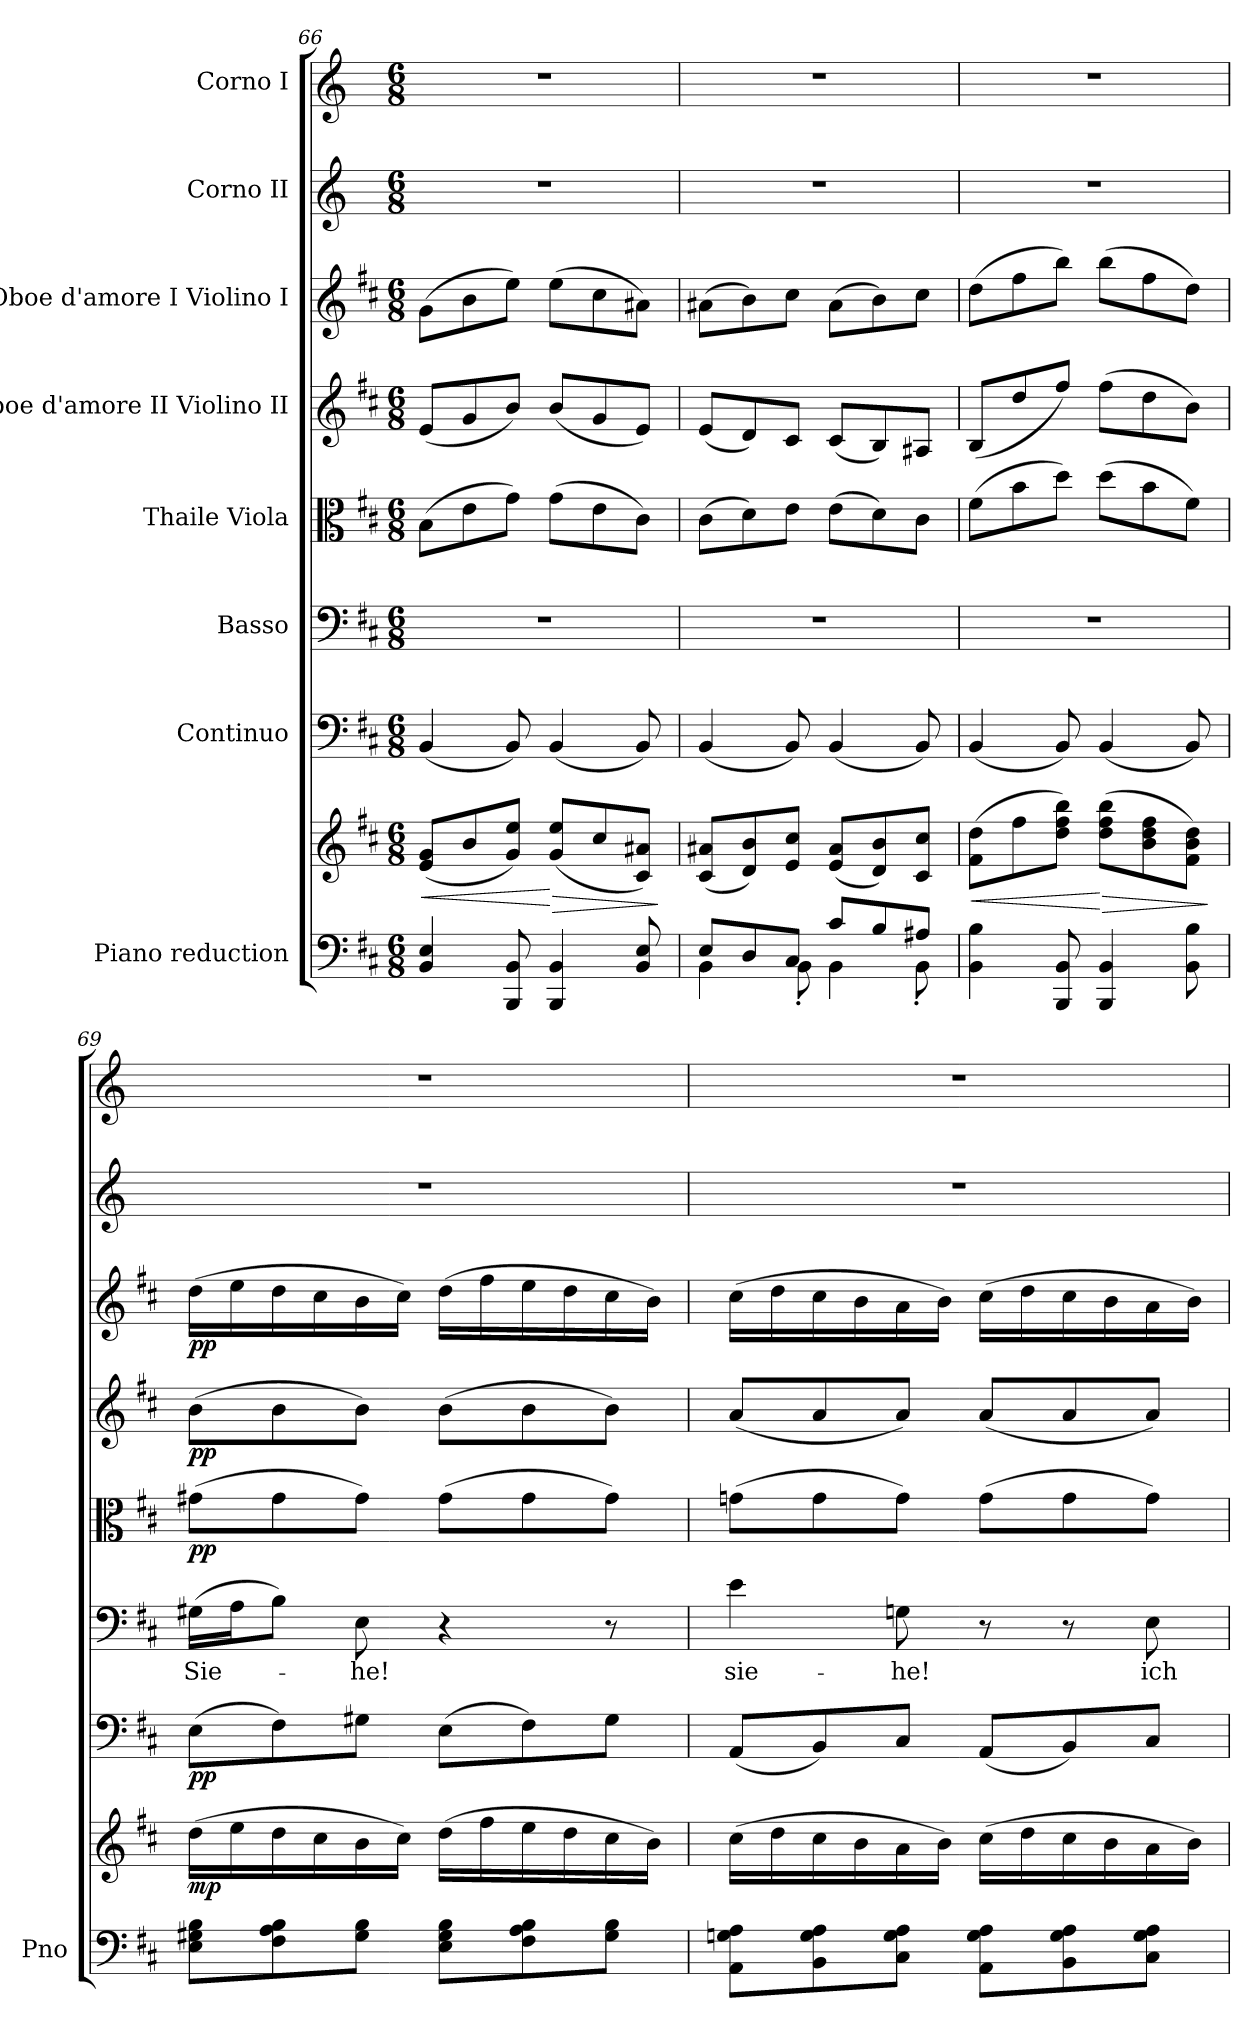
**kern	**kern	**dynam	**kern	**dynam	**kern	**text	**kern	**dynam	**kern	**dynam	**kern	**dynam	**kern	**kern
*part8	*part8	*part8	*part7	*part7	*part6	*part6	*part5	*part5	*part4	*part4	*part3	*part3	*part2	*part1
*staff9	*staff8	*staff8/9	*staff7	*staff7	*staff6	*staff6	*staff5	*staff5	*staff4	*staff4	*staff3	*staff3	*staff2	*staff1
*I"Piano reduction	*	*	*I"Continuo	*	*I"Basso	*	*I"Thaile Viola	*	*I"Oboe d'amore II Violino II	*	*I"Oboe d'amore I Violino I	*	*I"Corno II	*I"Corno I
*I'Pno	*	*	*	*	*	*	*	*	*	*	*	*	*	*
*clefF4	*clefG2	*	*clefF4	*	*clefF4	*	*clefC3	*	*clefG2	*	*clefG2	*	*clefG2	*clefG2
*	*	*	*	*	*	*	*	*	*	*	*	*	*ITrd3c5	*ITrd3c5
*k[f#c#]	*k[f#c#]	*	*k[f#c#]	*	*k[f#c#]	*	*k[f#c#]	*	*k[f#c#]	*	*k[f#c#]	*	*k[f#]	*k[f#]
*M6/8	*M6/8	*	*M6/8	*	*M6/8	*	*M6/8	*	*M6/8	*	*M6/8	*	*M6/8	*M6/8
=66	=66	=66	=66	=66	=66	=66	=66	=66	=66	=66	=66	=66	=66	=66
!	!	!LO:HP:b	!	!	!	!	!	!	!	!	!	!	!	!
4BB/ 4E/	(<8e/ 8g/L	<	(<4BB/	.	2.r	.	(>8B\L	.	(<8e/L	.	(>8g\L	.	2.r	2.r
.	8b/	.	.	.	.	.	8e\	.	8g/	.	8b\	.	.	.
8BBB/ 8BB/	8g/ 8ee/J)	.	8BB/)	.	.	.	8g\J)	.	8b/J)	.	8ee\J)	.	.	.
!	!	!LO:HP:n=1:b	!	!	!	!	!	!	!	!	!	!	!	!
4BBB/ 4BB/	(<8g/ 8ee/L	[ >	(<4BB/	.	.	.	(>8g\L	.	(<8b/L	.	(>8ee\L	.	.	.
.	8cc#/	.	.	.	.	.	8e\	.	8g/	.	8cc#\	.	.	.
8BB/ 8E/	8c#/ 8a#X/J)	.	8BB/)	.	.	.	8c#\J)	.	8e/J)	.	8a#X\J)	.	.	.
.	.	]	.	.	.	.	.	.	.	.	.	.	.	.
!!LO:PB:g=z
=67	=67	=67	=67	=67	=67	=67	=67	=67	=67	=67	=67	=67	=67	=67
*^	*	*	*	*	*	*	*	*	*	*	*	*	*	*
8E/L	4BB\	(<8c#/ 8a#X/L	.	(<4BB/	.	2.r	.	(>8c#\L	.	(<8e/L	.	(>8a#X\L	.	2.r	2.r
8D/	.	8d/ 8b/)	.	.	.	.	.	8d\)	.	8d/)	.	8b\)	.	.	.
8C#/J	8BB'\	8e/ 8cc#/J	.	8BB/)	.	.	.	8e\J	.	8c#/J	.	8cc#\J	.	.	.
8c#/L	4BB\	(<8e/ 8a#/L	.	(<4BB/	.	.	.	(>8e\L	.	(<8c#/L	.	(>8a#\L	.	.	.
8B/	.	8d/ 8b/)	.	.	.	.	.	8d\)	.	8B/)	.	8b\)	.	.	.
8A#X/J	8BB'\	8c#/ 8cc#/J	.	8BB/)	.	.	.	8c#\J	.	8A#X/J	.	8cc#\J	.	.	.
=68	=68	=68	=68	=68	=68	=68	=68	=68	=68	=68	=68	=68	=68	=68	=68
!	!	!	!LO:HP:b	!	!	!	!	!	!	!	!	!	!	!	!
*v	*v	*	*	*	*	*	*	*	*	*	*	*	*	*	*
4BB\ 4B\	(>8f#\ 8dd\L	<	(<4BB/	.	2.r	.	(>8f#\L	.	(<8B/L	.	(>8dd\L	.	2.r	2.r
.	8ff#\	.	.	.	.	.	8b\	.	8dd/	.	8ff#\	.	.	.
8BBB/ 8BB/	8dd\ 8ff#\ 8bb\J)	.	8BB/)	.	.	.	8dd\J)	.	8ff#/J)	.	8bb\J)	.	.	.
!	!	!LO:HP:n=1:b	!	!	!	!	!	!	!	!	!	!	!	!
4BBB/ 4BB/	(>8dd\ 8ff#\ 8bb\L	[ >	(<4BB/	.	.	.	(>8dd\L	.	(>8ff#\L	.	(>8bb\L	.	.	.
.	8b\ 8dd\ 8ff#\	.	.	.	.	.	8b\	.	8dd\	.	8ff#\	.	.	.
8BB\ 8B\	8f#\ 8b\ 8dd\J)	.	8BB/)	.	.	.	8f#\J)	.	8b\J)	.	8dd\J)	.	.	.
.	.	]	.	.	.	.	.	.	.	.	.	.	.	.
=69	=69	=69	=69	=69	=69	=69	=69	=69	=69	=69	=69	=69	=69	=69
!	!	!LO:DY:b	!	!LO:DY:b	!	!LO:LY:b	!	!LO:DY:b	!	!LO:DY:b	!	!LO:DY:b	!	!
8E\ 8G#X\ 8B\L	(>16dd\LL	mp	(>8E\L	pp	(>16G#X\LL	Sie-	(>8g#X\L	pp	(>8b\L	pp	(>16dd\LL	pp	2.r	2.r
.	16ee\	.	.	.	16A\J	.	.	.	.	.	16ee\	.	.	.
8F#\ 8A\ 8B\	16dd\	.	8F#\)	.	8B\J)	.	8g#\	.	8b\	.	16dd\	.	.	.
.	16cc#\	.	.	.	.	.	.	.	.	.	16cc#\	.	.	.
!	!	!	!	!	!	!LO:LY:b	!	!	!	!	!	!	!	!
8G#\ 8B\J	16b\	.	8G#X\J	.	8E\	-he!	8g#\J)	.	8b\J)	.	16b\	.	.	.
.	16cc#\JJ)	.	.	.	.	.	.	.	.	.	16cc#\JJ)	.	.	.
8E\ 8G#\ 8B\L	(>16dd\LL	.	(>8E\L	.	4r	.	(>8g#\L	.	(>8b\L	.	(>16dd\LL	.	.	.
.	16ff#\	.	.	.	.	.	.	.	.	.	16ff#\	.	.	.
8F#\ 8A\ 8B\	16ee\	.	8F#\)	.	.	.	8g#\	.	8b\	.	16ee\	.	.	.
.	16dd\	.	.	.	.	.	.	.	.	.	16dd\	.	.	.
8G#\ 8B\J	16cc#\	.	8G#\J	.	8r	.	8g#\J)	.	8b\J)	.	16cc#\	.	.	.
.	16b\JJ)	.	.	.	.	.	.	.	.	.	16b\JJ)	.	.	.
=70	=70	=70	=70	=70	=70	=70	=70	=70	=70	=70	=70	=70	=70	=70
!	!	!	!	!	!	!LO:LY:b	!	!	!	!	!	!	!	!
8AA\ 8Gn\ 8A\L	(>16cc#\LL	.	(<8AA/L	.	4e\	sie-	(>8gn\L	.	(<8a/L	.	(>16cc#\LL	.	2.r	2.r
.	16dd\	.	.	.	.	.	.	.	.	.	16dd\	.	.	.
8BB\ 8G\ 8A\	16cc#\	.	8BB/)	.	.	.	8g\	.	8a/	.	16cc#\	.	.	.
.	16b\	.	.	.	.	.	.	.	.	.	16b\	.	.	.
!	!	!	!	!	!	!LO:LY:b	!	!	!	!	!	!	!	!
8C#\ 8G\ 8A\J	16a\	.	8C#/J	.	8Gn\	-he!	8g\J)	.	8a/J)	.	16a\	.	.	.
.	16b\JJ)	.	.	.	.	.	.	.	.	.	16b\JJ)	.	.	.
8AA\ 8G\ 8A\L	(>16cc#\LL	.	(<8AA/L	.	8r	.	(>8g\L	.	(<8a/L	.	(>16cc#\LL	.	.	.
.	16dd\	.	.	.	.	.	.	.	.	.	16dd\	.	.	.
8BB\ 8G\ 8A\	16cc#\	.	8BB/)	.	8r	.	8g\	.	8a/	.	16cc#\	.	.	.
.	16b\	.	.	.	.	.	.	.	.	.	16b\	.	.	.
!	!	!	!	!	!	!LO:LY:b	!	!	!	!	!	!	!	!
8C#\ 8G\ 8A\J	16a\	.	8C#/J	.	8E\	ich	8g\J)	.	8a/J)	.	16a\	.	.	.
.	16b\JJ)	.	.	.	.	.	.	.	.	.	16b\JJ)	.	.	.
=	=	=	=	=	=	=	=	=	=	=	=	=	=	=
*-	*-	*-	*-	*-	*-	*-	*-	*-	*-	*-	*-	*-	*-	*-
